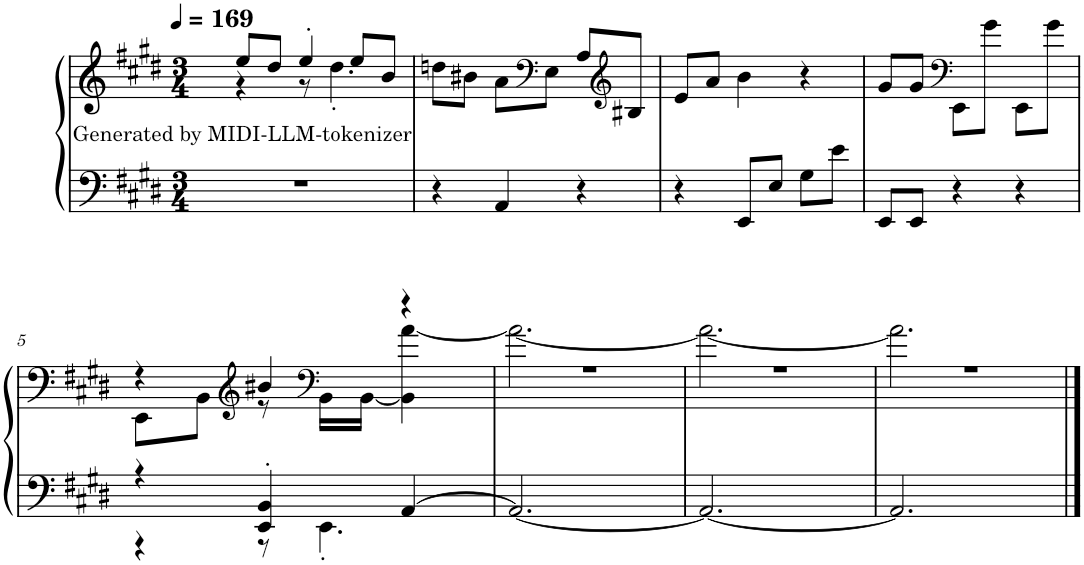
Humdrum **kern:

**kern	**kern	**text
*part1	*part1	*part1
*staff2	*staff1	*staff1
*I"Piano	*	*
*I'Pno.	*	*
*clefF4	*clefG2	*
*k[f#c#g#d#]	*k[f#c#g#d#]	*
*M3/4	*M3/4	*
*MM169	*MM169	*
=1	=1	=1
!	!	!LO:LY:b
*	*^	*
2.r	8ee/L	4r	Generated by MIDI-LLM-tokenizer
.	8dd#/J	.	.
.	4ee'/	8r	.
.	.	4.dd#'\	.
.	8ee/L	.	.
.	8b/J	.	.
*	*v	*v	*
=2	=2	=2
4r	8ddn\L	.
.	8b#X\J	.
4AA/	8a\L	.
*	*clefF4	*
.	8E\J	.
4r	8A/L	.
*	*clefG2	*
.	8B#X/J	.
=3	=3	=3
4r	8e/L	.
.	8a/J	.
8EE/L	4b\	.
8E/J	.	.
8G#\L	4r	.
8e\J	.	.
=4	=4	=4
8EE/L	8g#/L	.
8EE/J	8g#/J	.
*	*clefF4	*
4r	8EE\L	.
.	8g#\J	.
4r	8EE\L	.
.	8g#\J	.
!!LO:LB:g=z
=5	=5	=5
*^	*^	*
4r	4r	4r	8EE\L	.
.	.	.	8BB\J	.
*	*	*clefG2	*	*
4EE/' 4BB/'	8r	4b#X/	8r	.
*	*	*clefF4	*	*
.	4.EE'\	.	16BB\LL	.
.	.	.	[16BB\JJ	.
[4AA/	.	4r	4BB\] [4a\	.
*v	*v	*	*	*
=6	=6	=6	=6
2.AA/_	2.r	2.a\_	.
=7	=7	=7	=7
2.AA/_	2.r	2.a\_	.
=8	=8	=8	=8
2.AA/]	2.r	2.a\]	.
*	*v	*v	*
==	==	==
*-	*-	*-
